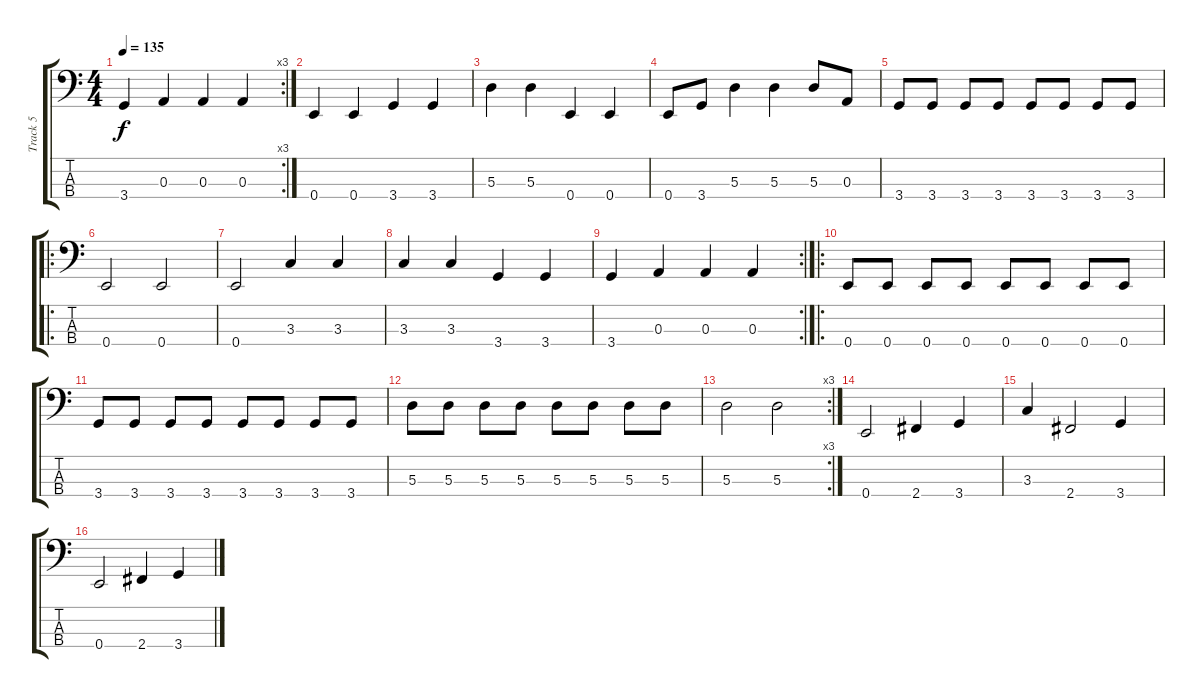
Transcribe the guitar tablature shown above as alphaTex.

\track ("Track 5" "Track 5") {instrument electricbassfinger}
\staff {score tabs}
\tuning (G2 D2 A1 E1) {hide}
\rc 3
\ts (4 4)
\tempo 135
\clef f4
\ks c
3.4.4{dy f} 0.3.4 0.3.4 0.3.4 |
0.4.4 0.4.4 3.4.4 3.4.4 |
5.3.4 5.3.4 0.4.4 0.4.4 |
0.4.8 3.4.8 5.3.4 5.3.4 5.3.8 0.3.8 |
3.4.8 3.4.8 3.4.8 3.4.8 3.4.8 3.4.8 3.4.8 3.4.8 |
\ro
0.4.2 0.4.2 |
0.4.2 3.3.4 3.3.4 |
3.3.4 3.3.4 3.4.4 3.4.4 |
\rc 2
3.4.4 0.3.4 0.3.4 0.3.4 |
\ro
0.4.8 0.4.8 0.4.8 0.4.8 0.4.8 0.4.8 0.4.8 0.4.8 |
3.4.8 3.4.8 3.4.8 3.4.8 3.4.8 3.4.8 3.4.8 3.4.8 |
5.3.8 5.3.8 5.3.8 5.3.8 5.3.8 5.3.8 5.3.8 5.3.8 |
\rc 3
5.3.2 5.3.2 |
0.4.2 2.4.4 3.4.4 |
3.3.4 2.4.2 3.4.4 |
0.4.2 2.4.4 3.4.4
